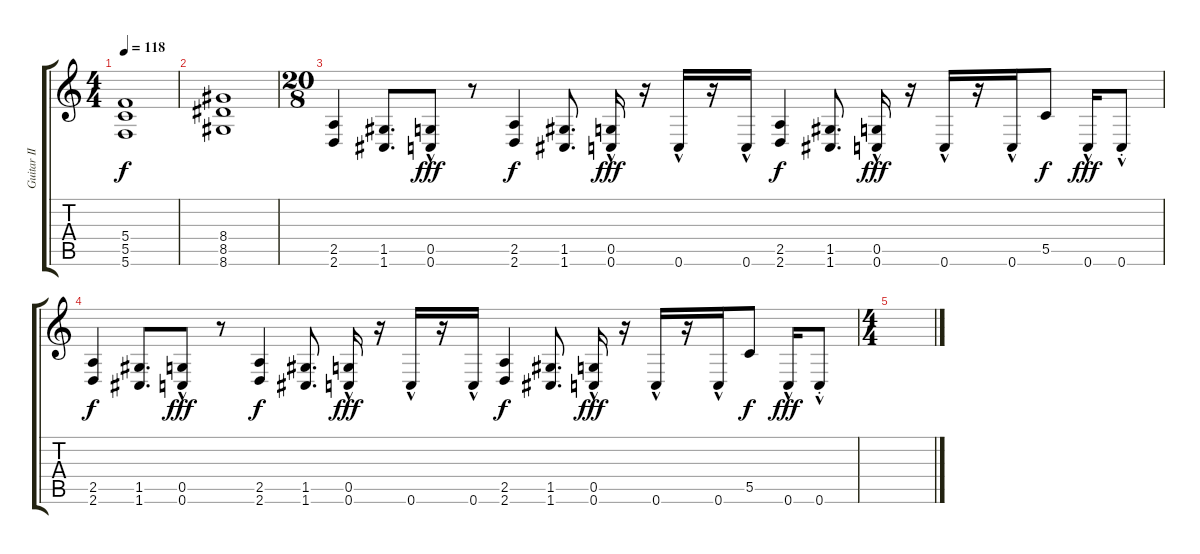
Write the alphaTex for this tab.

\track ("Guitar II" "Guitar II") {instrument distortionguitar}
\staff {score tabs}
\tuning (D4 A3 F3 C3 G2 C2) {hide}
\ts (4 4)
\tempo 118
\clef g2
\ks c
(5.4 5.5 5.6).1{dy f instrument overdrivenguitar} |
(8.4 8.5 8.6).1 |
\ts (20 8)
(2.5 2.6).4{volume 14 balance 2 instrument overdrivenguitar} (1.5 1.6).8{d} (0.5 0.6{hac}).8{dy fff} r.8 (2.5 2.6).4{dy f} (1.5 1.6).8{d} (0.5 0.6{hac}).16{dy fff} r.16 0.6{hac}.16 r.16 0.6{hac}.16 (2.5 2.6).4{dy f} (1.5 1.6).8{d} (0.5 0.6{hac}).16{dy fff} r.16 0.6{hac}.16 r.16 0.6{hac}.16 5.5.8{dy f} 0.6{hac}.16{dy fff} 0.6{hac st}.8 |
(2.5 2.6).4{dy f} (1.5 1.6).8{d} (0.5 0.6{hac}).8{dy fff} r.8 (2.5 2.6).4{dy f} (1.5 1.6).8{d} (0.5 0.6{hac}).16{dy fff} r.16 0.6{hac}.16 r.16 0.6{hac}.16 (2.5 2.6).4{dy f} (1.5 1.6).8{d} (0.5 0.6{hac}).16{dy fff} r.16 0.6{hac}.16 r.16 0.6{hac}.16 5.5.8{dy f} 0.6{hac}.16{dy fff} 0.6{hac st}.8 |
\ts (4 4)
